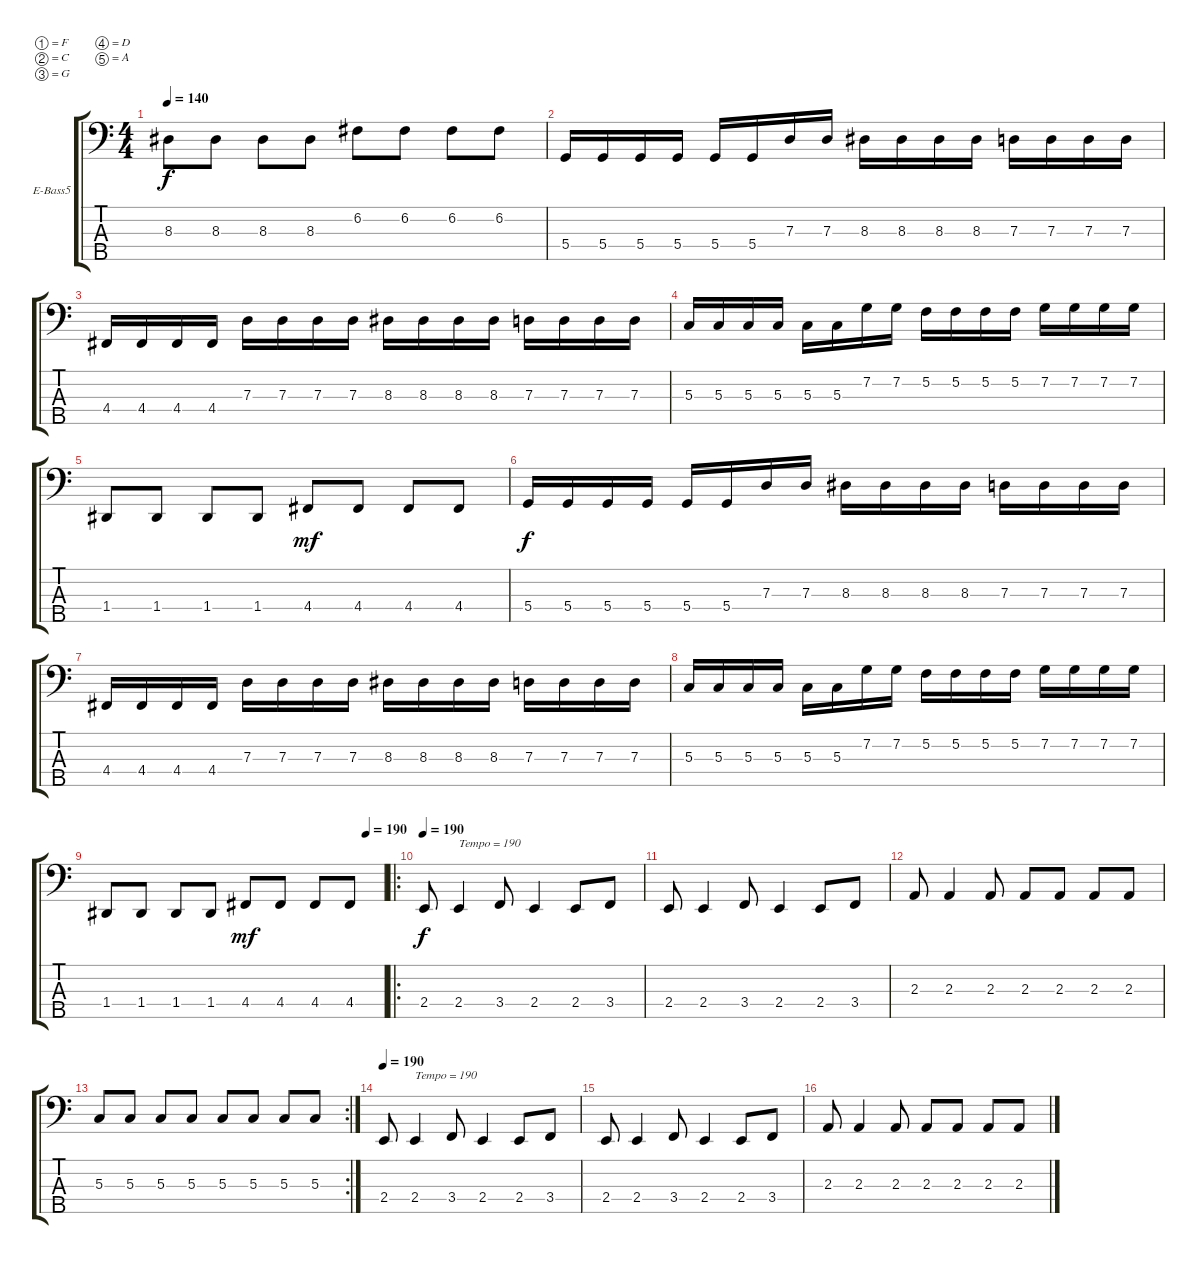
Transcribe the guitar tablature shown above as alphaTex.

\bracketExtendMode groupsimilarinstruments
\firstSystemTrackNameOrientation horizontal
\otherSystemsTrackNameOrientation horizontal
\track ("Dave - Bass" "E-Bass5") {instrument electricbassfinger}
\staff {score tabs}
\tuning (F2 C2 G1 D1 A0)
\ts (4 4)
\tempo 140
\clef f4
\ks c
8.3.8{dy f} 8.3.8 8.3.8 8.3.8 6.2.8 6.2.8 6.2.8 6.2.8 |
5.4.16 5.4.16 5.4.16 5.4.16 5.4.16 5.4.16 7.3.16 7.3.16 8.3.16 8.3.16 8.3.16 8.3.16 7.3.16 7.3.16 7.3.16 7.3.16 |
4.4.16 4.4.16 4.4.16 4.4.16 7.3.16 7.3.16 7.3.16 7.3.16 8.3.16 8.3.16 8.3.16 8.3.16 7.3.16 7.3.16 7.3.16 7.3.16 |
5.3.16 5.3.16 5.3.16 5.3.16 5.3.16 5.3.16 7.2.16 7.2.16 5.2.16 5.2.16 5.2.16 5.2.16 7.2.16 7.2.16 7.2.16 7.2.16 |
1.4.8 1.4.8 1.4.8 1.4.8 4.4.8{dy mf} 4.4.8 4.4.8 4.4.8 |
5.4.16{dy f} 5.4.16 5.4.16 5.4.16 5.4.16 5.4.16 7.3.16 7.3.16 8.3.16 8.3.16 8.3.16 8.3.16 7.3.16 7.3.16 7.3.16 7.3.16 |
4.4.16 4.4.16 4.4.16 4.4.16 7.3.16 7.3.16 7.3.16 7.3.16 8.3.16 8.3.16 8.3.16 8.3.16 7.3.16 7.3.16 7.3.16 7.3.16 |
5.3.16 5.3.16 5.3.16 5.3.16 5.3.16 5.3.16 7.2.16 7.2.16 5.2.16 5.2.16 5.2.16 5.2.16 7.2.16 7.2.16 7.2.16 7.2.16 |
\tempo (190 0.9375)
1.4.8 1.4.8 1.4.8 1.4.8 4.4.8{dy mf} 4.4.8 4.4.8 4.4.8 |
\ro
\tempo 190
2.4.8{dy f} 2.4.4{txt "Tempo = 190"} 3.4.8 2.4.4 2.4.8 3.4.8 |
2.4.8 2.4.4 3.4.8 2.4.4 2.4.8 3.4.8 |
2.3.8 2.3.4 2.3.8 2.3.8 2.3.8 2.3.8 2.3.8 |
\rc 2
5.3.8 5.3.8 5.3.8 5.3.8 5.3.8 5.3.8 5.3.8 5.3.8 |
\tempo 190
2.4.8 2.4.4{txt "Tempo = 190"} 3.4.8 2.4.4 2.4.8 3.4.8 |
2.4.8 2.4.4 3.4.8 2.4.4 2.4.8 3.4.8 |
2.3.8 2.3.4 2.3.8 2.3.8 2.3.8 2.3.8 2.3.8
